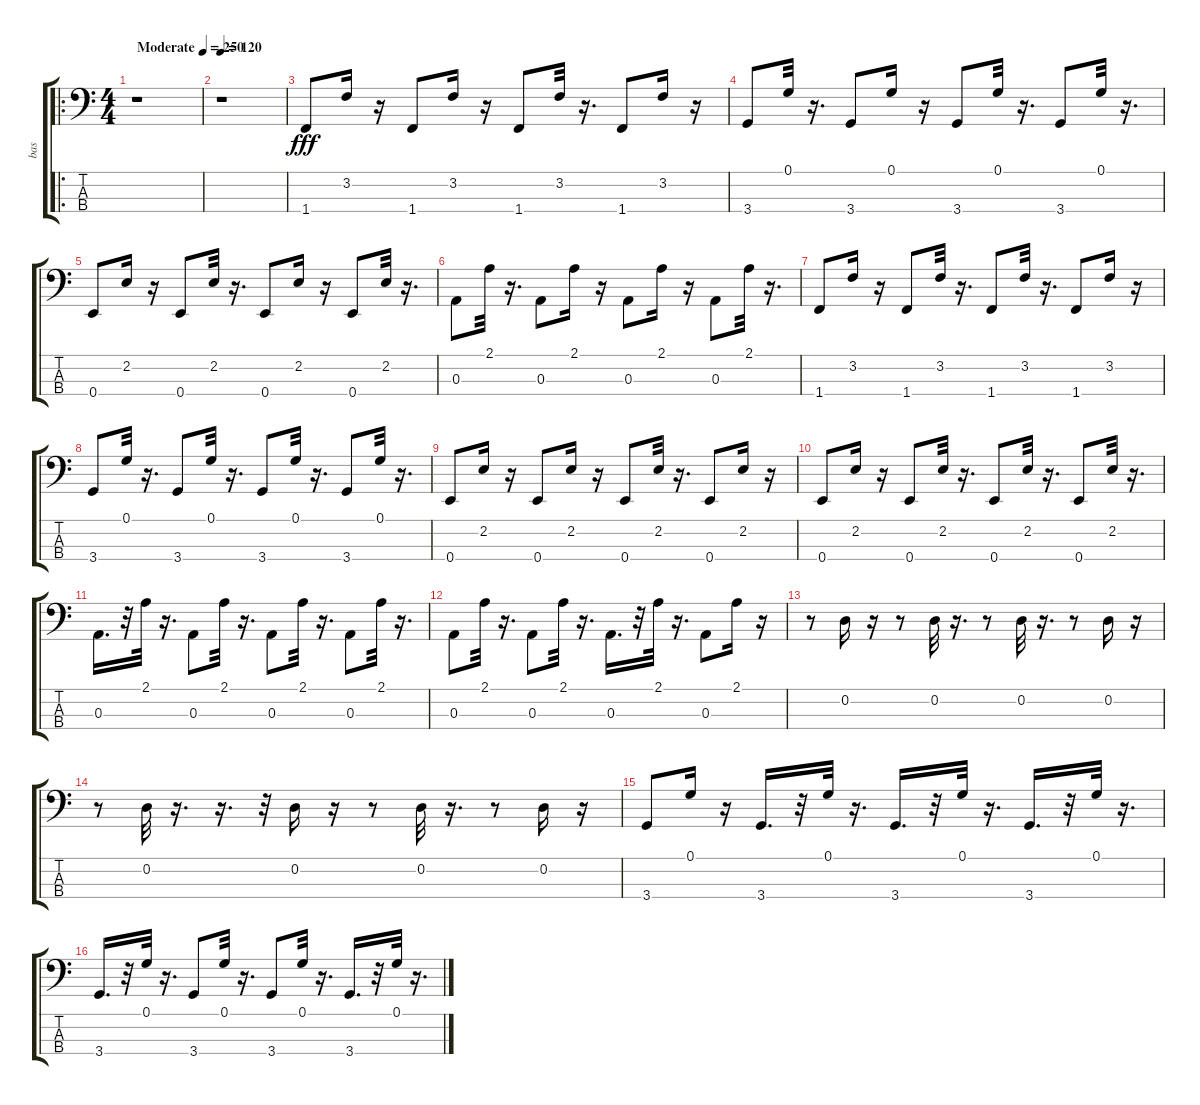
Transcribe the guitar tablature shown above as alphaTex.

\track ("bas" "bas") {instrument fretlessbass}
\staff {score tabs}
\tuning (G2 D2 A1 E1) {hide}
\ro
\ts (4 4)
\tempo (250 "Moderate")
\clef f4
\ks c
r.1{dy fff instrument fretlessbass} |
\tempo 120
r.1 |
1.4.8{instrument fretlessbass} 3.2.16 r.16 1.4.8 3.2.16 r.16 1.4.8 3.2.32 r.16{d} 1.4.8 3.2.16 r.16 |
3.4.8 0.1.32 r.16{d} 3.4.8 0.1.16 r.16 3.4.8 0.1.32 r.16{d} 3.4.8 0.1.32 r.16{d} |
0.4.8 2.2.16 r.16 0.4.8 2.2.32 r.16{d} 0.4.8 2.2.16 r.16 0.4.8 2.2.32 r.16{d} |
0.3.8 2.1.32 r.16{d} 0.3.8 2.1.16 r.16 0.3.8 2.1.16 r.16 0.3.8 2.1.32 r.16{d} |
1.4.8 3.2.16 r.16 1.4.8 3.2.32 r.16{d} 1.4.8 3.2.32 r.16{d} 1.4.8 3.2.16 r.16 |
3.4.8 0.1.32 r.16{d} 3.4.8 0.1.32 r.16{d} 3.4.8 0.1.32 r.16{d} 3.4.8 0.1.32 r.16{d} |
0.4.8 2.2.16 r.16 0.4.8 2.2.16 r.16 0.4.8 2.2.32 r.16{d} 0.4.8 2.2.16 r.16 |
0.4.8 2.2.16 r.16 0.4.8 2.2.32 r.16{d} 0.4.8 2.2.32 r.16{d} 0.4.8 2.2.32 r.16{d} |
0.3.16{d} r.32 2.1.32 r.16{d} 0.3.8 2.1.32 r.16{d} 0.3.8 2.1.32 r.16{d} 0.3.8 2.1.32 r.16{d} |
0.3.8 2.1.32 r.16{d} 0.3.8 2.1.32 r.16{d} 0.3.16{d} r.32 2.1.32 r.16{d} 0.3.8 2.1.16 r.16 |
r.8 0.2.16 r.16 r.8 0.2.32 r.16{d} r.8 0.2.32 r.16{d} r.8 0.2.16 r.16 |
r.8 0.2.32 r.16{d} r.16{d} r.32 0.2.16 r.16 r.8 0.2.32 r.16{d} r.8 0.2.16 r.16 |
3.4.8 0.1.16 r.16 3.4.16{d} r.32 0.1.32 r.16{d} 3.4.16{d} r.32 0.1.32 r.16{d} 3.4.16{d} r.32 0.1.32 r.16{d} |
3.4.16{d} r.32 0.1.32 r.16{d} 3.4.8 0.1.32 r.16{d} 3.4.8 0.1.32 r.16{d} 3.4.16{d} r.32 0.1.32 r.16{d}
